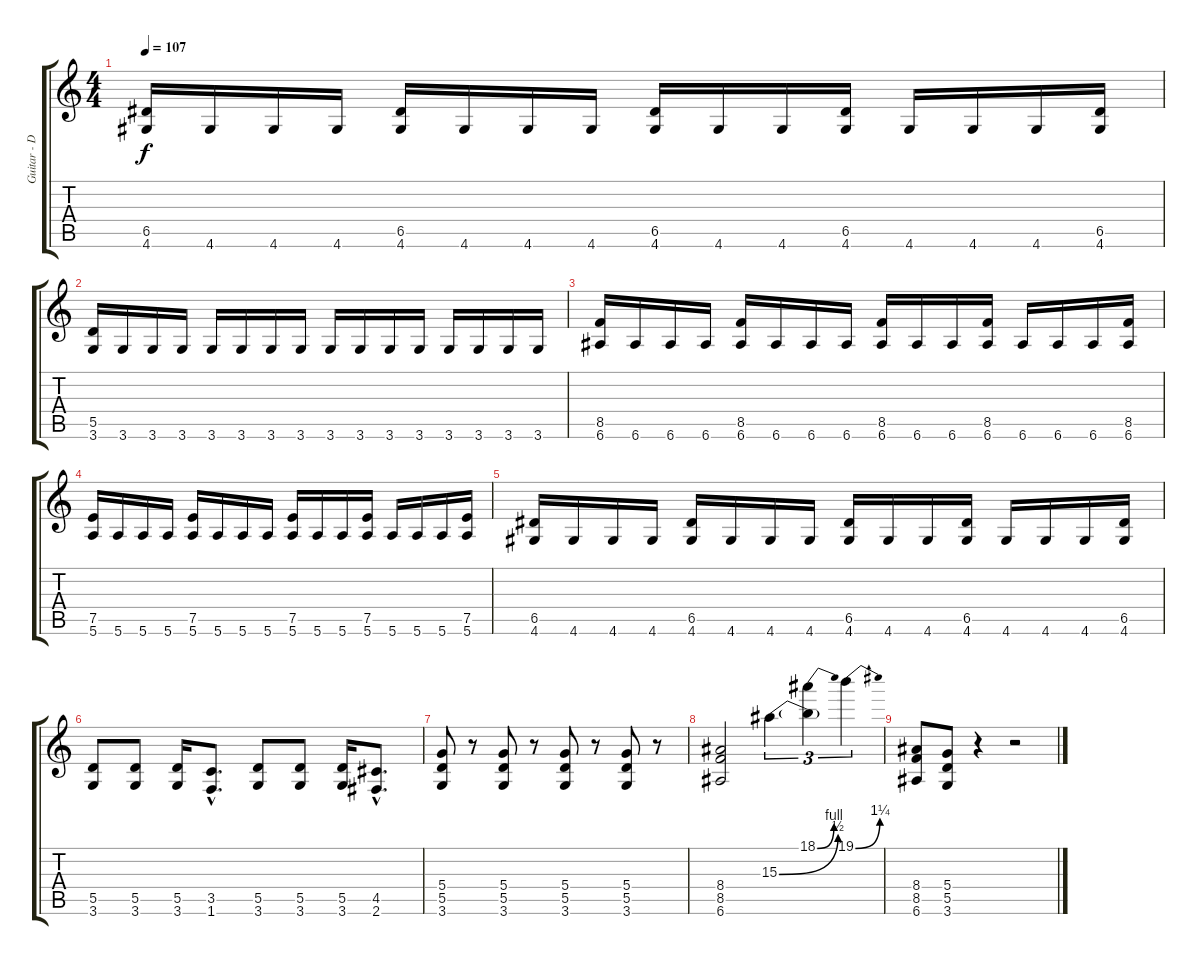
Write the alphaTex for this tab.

\track ("Guitar - DimeBag" "Guitar - D") {instrument distortionguitar}
\staff {score tabs}
\tuning (E4 B3 G3 D3 A2 E2) {hide}
\ts (4 4)
\tempo 107
\clef g2
\ks c
(6.5 4.6).16{dy f} 4.6.16 4.6.16 4.6.16 (6.5 4.6).16 4.6.16 4.6.16 4.6.16 (6.5 4.6).16 4.6.16 4.6.16 (6.5 4.6).16 4.6.16 4.6.16 4.6.16 (6.5 4.6).16 |
(5.5 3.6).16 3.6.16 3.6.16 3.6.16 3.6.16 3.6.16 3.6.16 3.6.16 3.6.16 3.6.16 3.6.16 3.6.16 3.6.16 3.6.16 3.6.16 3.6.16 |
(8.5 6.6).16 6.6.16 6.6.16 6.6.16 (8.5 6.6).16 6.6.16 6.6.16 6.6.16 (8.5 6.6).16 6.6.16 6.6.16 (8.5 6.6).16 6.6.16 6.6.16 6.6.16 (8.5 6.6).16 |
(7.5 5.6).16 5.6.16 5.6.16 5.6.16 (7.5 5.6).16 5.6.16 5.6.16 5.6.16 (7.5 5.6).16 5.6.16 5.6.16 (7.5 5.6).16 5.6.16 5.6.16 5.6.16 (7.5 5.6).16 |
(6.5 4.6).16 4.6.16 4.6.16 4.6.16 (6.5 4.6).16 4.6.16 4.6.16 4.6.16 (6.5 4.6).16 4.6.16 4.6.16 (6.5 4.6).16 4.6.16 4.6.16 4.6.16 (6.5 4.6).16 |
(5.5 3.6).8 (5.5 3.6).8 (5.5 3.6).16 (3.5{hac} 1.6{hac}).8{d} (5.5 3.6).8 (5.5 3.6).8 (5.5 3.6).16 (4.5{hac} 2.6{hac}).8{d} |
(5.4 5.5 3.6).8 r.8 (5.4 5.5 3.6).8 r.8 (5.4 5.5 3.6).8 r.8 (5.4 5.5 3.6).8 r.8 |
(8.4 8.5 6.6).2 15.3{be (bend 0 0 60 2)}.4{tu (3 2)} (18.1{be (bend 0 0 60 4)} 15.3{t}).4{tu (3 2)} 19.1{be (bend 0 0 60 5)}.4{tu (3 2)} |
(8.4 8.5 6.6).8 (5.4 5.5 3.6).8 r.4 r.2
